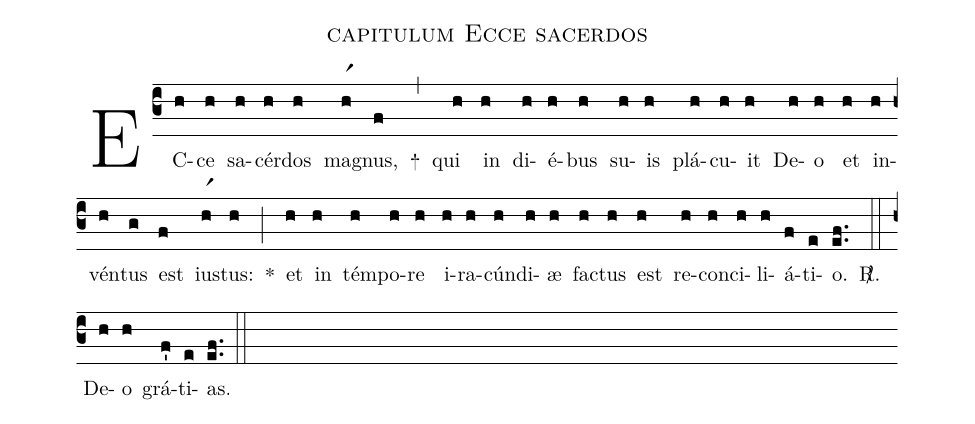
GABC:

name: capitulum Ecce sacerdos;
%%
(c3)
EC(h)ce(h) sa(h)cér(h)dos(h) ma(hr1)gnus,(f) +(,)
qui(h) in(h) di(h)é(h)bus(h) su(h)is(h) plá(h)cu(h)it(h) De(h)o(h) et(h) in(h)vén(h)tus(g) est(f) ius(hr1)tus:(h) *(;)
et(h) in(h) tém(h)po(h)re(h) i(h)ra(h)cún(h)di(h)æ(h) fac(h)tus(h) est(h) re(h)con(h)ci(h)li(h)á(f)ti(e)o.(ef..) <sp>R/</sp>.(::)
De(h)o(h) grá(f')ti(e)as.(e.f.) (::)
